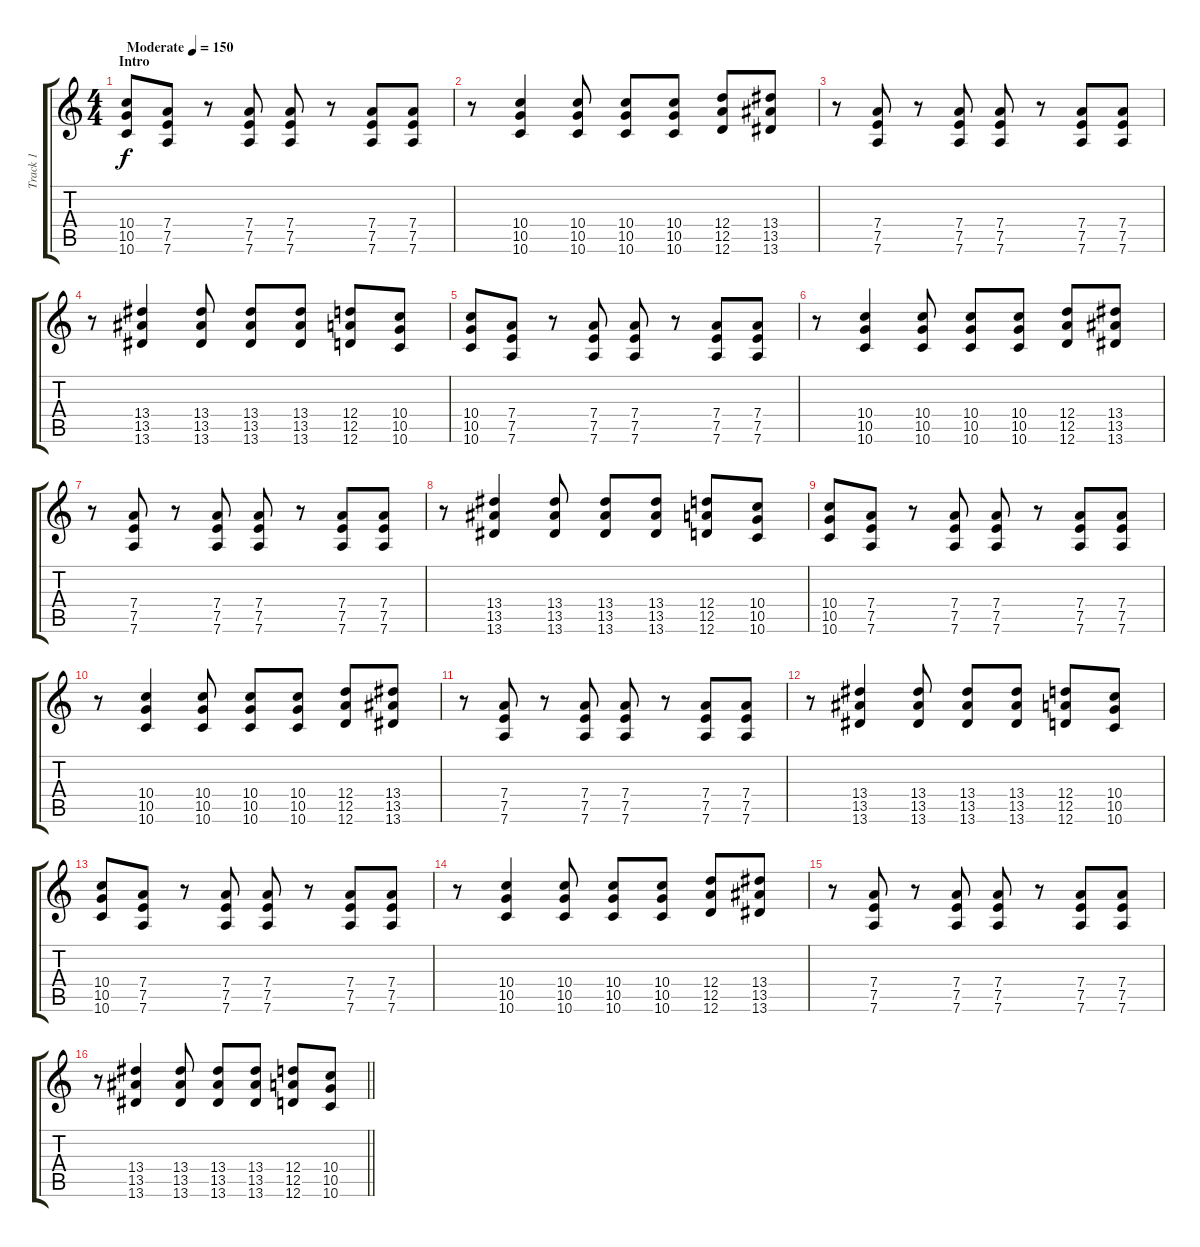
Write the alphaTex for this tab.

\track ("Track 1" "Track 1") {instrument overdrivenguitar}
\staff {score tabs}
\tuning (E4 B3 G3 D3 A2 D2) {hide}
\ts (4 4)
\section ("" "Intro")
\tempo (150 "Moderate")
\clef g2
\ks c
(10.4 10.5 10.6).8{dy f instrument overdrivenguitar} (7.4 7.5 7.6).8 r.8 (7.4 7.5 7.6).8 (7.4 7.5 7.6).8 r.8 (7.4 7.5 7.6).8 (7.4 7.5 7.6).8 |
r.8 (10.4 10.5 10.6).4 (10.4 10.5 10.6).8 (10.4 10.5 10.6).8 (10.4 10.5 10.6).8 (12.4 12.5 12.6).8 (13.4 13.5 13.6).8 |
r.8 (7.4 7.5 7.6).8 r.8 (7.4 7.5 7.6).8 (7.4 7.5 7.6).8 r.8 (7.4 7.5 7.6).8 (7.4 7.5 7.6).8 |
r.8 (13.4 13.5 13.6).4 (13.4 13.5 13.6).8 (13.4 13.5 13.6).8 (13.4 13.5 13.6).8 (12.4 12.5 12.6).8 (10.4 10.5 10.6).8 |
(10.4 10.5 10.6).8 (7.4 7.5 7.6).8 r.8 (7.4 7.5 7.6).8 (7.4 7.5 7.6).8 r.8 (7.4 7.5 7.6).8 (7.4 7.5 7.6).8 |
r.8 (10.4 10.5 10.6).4 (10.4 10.5 10.6).8 (10.4 10.5 10.6).8 (10.4 10.5 10.6).8 (12.4 12.5 12.6).8 (13.4 13.5 13.6).8 |
r.8 (7.4 7.5 7.6).8 r.8 (7.4 7.5 7.6).8 (7.4 7.5 7.6).8 r.8 (7.4 7.5 7.6).8 (7.4 7.5 7.6).8 |
r.8 (13.4 13.5 13.6).4 (13.4 13.5 13.6).8 (13.4 13.5 13.6).8 (13.4 13.5 13.6).8 (12.4 12.5 12.6).8 (10.4 10.5 10.6).8 |
(10.4 10.5 10.6).8 (7.4 7.5 7.6).8 r.8 (7.4 7.5 7.6).8 (7.4 7.5 7.6).8 r.8 (7.4 7.5 7.6).8 (7.4 7.5 7.6).8 |
r.8 (10.4 10.5 10.6).4 (10.4 10.5 10.6).8 (10.4 10.5 10.6).8 (10.4 10.5 10.6).8 (12.4 12.5 12.6).8 (13.4 13.5 13.6).8 |
r.8 (7.4 7.5 7.6).8 r.8 (7.4 7.5 7.6).8 (7.4 7.5 7.6).8 r.8 (7.4 7.5 7.6).8 (7.4 7.5 7.6).8 |
r.8 (13.4 13.5 13.6).4 (13.4 13.5 13.6).8 (13.4 13.5 13.6).8 (13.4 13.5 13.6).8 (12.4 12.5 12.6).8 (10.4 10.5 10.6).8 |
(10.4 10.5 10.6).8 (7.4 7.5 7.6).8 r.8 (7.4 7.5 7.6).8 (7.4 7.5 7.6).8 r.8 (7.4 7.5 7.6).8 (7.4 7.5 7.6).8 |
r.8 (10.4 10.5 10.6).4 (10.4 10.5 10.6).8 (10.4 10.5 10.6).8 (10.4 10.5 10.6).8 (12.4 12.5 12.6).8 (13.4 13.5 13.6).8 |
r.8 (7.4 7.5 7.6).8 r.8 (7.4 7.5 7.6).8 (7.4 7.5 7.6).8 r.8 (7.4 7.5 7.6).8 (7.4 7.5 7.6).8 |
\barLineRight lightlight
r.8 (13.4 13.5 13.6).4 (13.4 13.5 13.6).8 (13.4 13.5 13.6).8 (13.4 13.5 13.6).8 (12.4 12.5 12.6).8 (10.4 10.5 10.6).8
